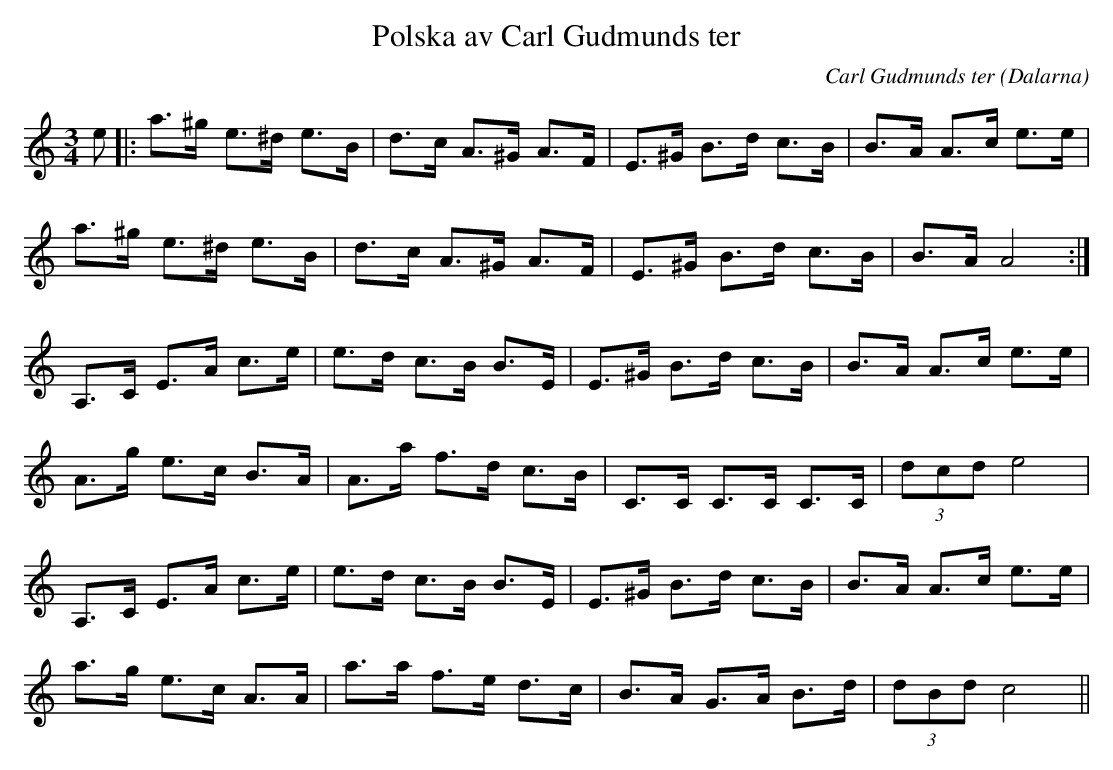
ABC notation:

X:1
T:Polska av Carl Gudmunds ter
C:Carl Gudmunds ter
O:Dalarna
M:3/4
L:1/8
K:Am
e|:a>^g e>^d e>B|d>c A>^G A>F|E>^G B>d c>B|B>A A>c e>e|
a>^g e>^d e>B|d>c A>^G A>F|E>^G B>d c>B|B>A A4:|
A,>C E>A c>e|e>d c>B B>E|E>^G B>d c>B|B>A A>c e>e|
A>g e>c B>A|A>a f>d c>B|C>C C>C C>C|(3 dcd e4|
A,>C E>A c>e|e>d c>B B>E|E>^G B>d c>B|B>A A>c e>e|
a>g e>c A>A|a>a f>e d>c|B>A G>A B>d|(3 dBd c4||
